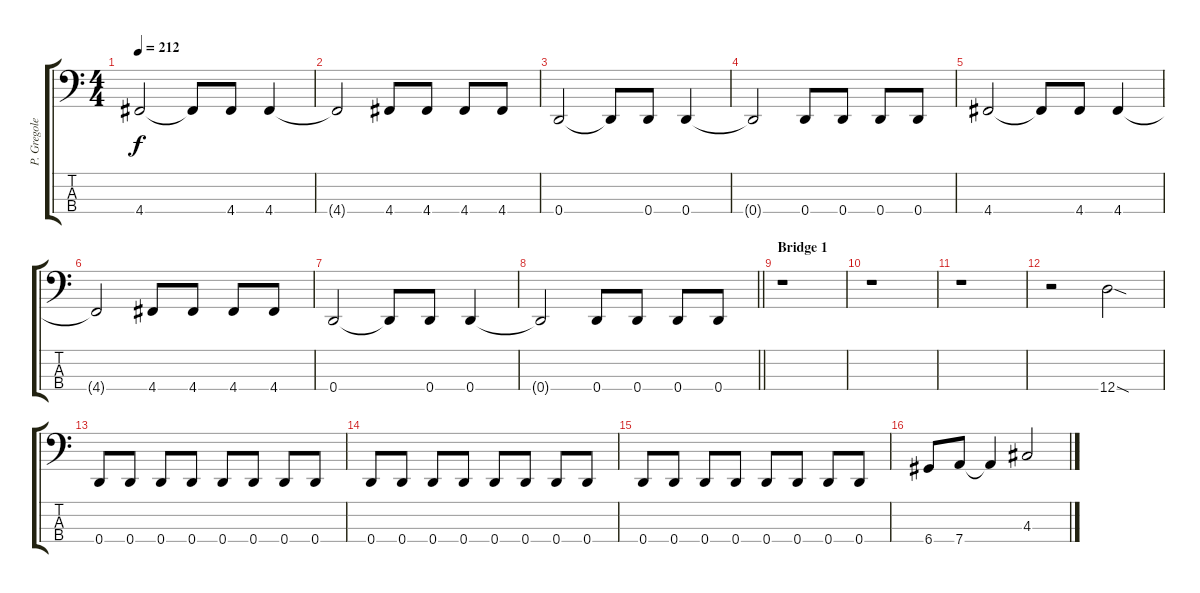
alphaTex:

\track ("P. Gregoletto" "P. Gregole") {instrument electricbassfinger}
\staff {score tabs}
\tuning (G2 D2 A1 D1) {hide}
\ts (4 4)
\tempo 212
\clef f4
\ks c
4.4.2{dy f} 4.4{t}.8 4.4.8 4.4.4 |
4.4{t}.2 4.4.8 4.4.8 4.4.8 4.4.8 |
0.4.2 0.4{t}.8 0.4.8 0.4.4 |
0.4{t}.2 0.4.8 0.4.8 0.4.8 0.4.8 |
4.4.2 4.4{t}.8 4.4.8 4.4.4 |
4.4{t}.2 4.4.8 4.4.8 4.4.8 4.4.8 |
0.4.2 0.4{t}.8 0.4.8 0.4.4 |
\barLineRight lightlight
0.4{t}.2 0.4.8 0.4.8 0.4.8 0.4.8 |
\section ("" "Bridge 1")
r.1 |
r.1 |
r.1 |
r.2 12.4{sod}.2 |
0.4.8 0.4.8 0.4.8 0.4.8 0.4.8 0.4.8 0.4.8 0.4.8 |
0.4.8 0.4.8 0.4.8 0.4.8 0.4.8 0.4.8 0.4.8 0.4.8 |
0.4.8 0.4.8 0.4.8 0.4.8 0.4.8 0.4.8 0.4.8 0.4.8 |
6.4.8 7.4.8 7.4{t}.4 4.3.2
